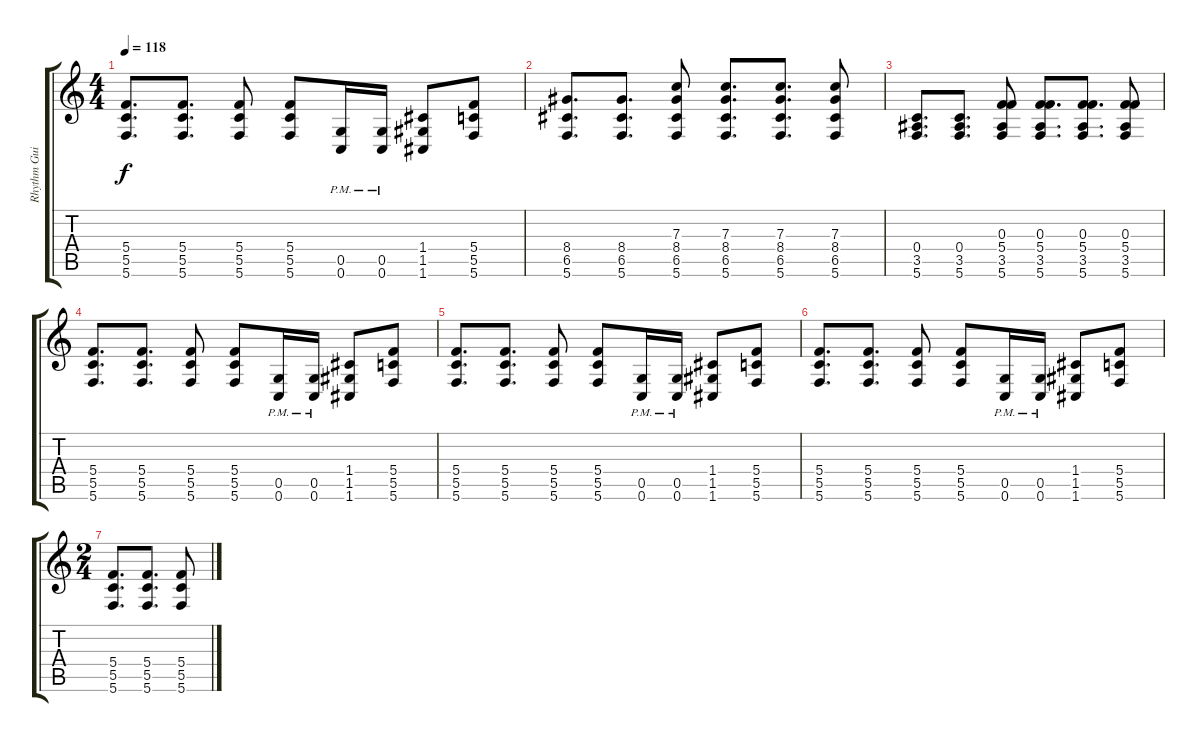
\track ("Rhythm Guitar 2" "Rhythm Gui") {instrument distortionguitar}
\staff {score tabs}
\tuning (D4 A3 F3 C3 G2 C2) {hide}
\ts (4 4)
\tempo 118
\clef g2
\ks c
(5.4 5.5 5.6).8{d dy f} (5.4 5.5 5.6).8{d} (5.4 5.5 5.6).8 (5.4 5.5 5.6).8 (0.5{pm} 0.6{pm}).16 (0.5{pm} 0.6{pm}).16 (1.4 1.5 1.6).8 (5.4 5.5 5.6).8 |
(8.4 6.5 5.6).8{d} (8.4 6.5 5.6).8{d} (7.3 8.4 6.5 5.6).8 (7.3 8.4 6.5 5.6).8{d} (7.3 8.4 6.5 5.6).8{d} (7.3 8.4 6.5 5.6).8 |
(0.4 3.5 5.6).8{d} (0.4 3.5 5.6).8{d} (0.3 5.4 3.5 5.6).8 (0.3 5.4 3.5 5.6).8{d} (0.3 5.4 3.5 5.6).8{d} (0.3 5.4 3.5 5.6).8 |
(5.4 5.5 5.6).8{d} (5.4 5.5 5.6).8{d} (5.4 5.5 5.6).8 (5.4 5.5 5.6).8 (0.5{pm} 0.6{pm}).16 (0.5{pm} 0.6{pm}).16 (1.4 1.5 1.6).8 (5.4 5.5 5.6).8 |
(5.4 5.5 5.6).8{d} (5.4 5.5 5.6).8{d} (5.4 5.5 5.6).8 (5.4 5.5 5.6).8 (0.5{pm} 0.6{pm}).16 (0.5{pm} 0.6{pm}).16 (1.4 1.5 1.6).8 (5.4 5.5 5.6).8 |
(5.4 5.5 5.6).8{d} (5.4 5.5 5.6).8{d} (5.4 5.5 5.6).8 (5.4 5.5 5.6).8 (0.5{pm} 0.6{pm}).16 (0.5{pm} 0.6{pm}).16 (1.4 1.5 1.6).8 (5.4 5.5 5.6).8 |
\ts (2 4)
(5.4 5.5 5.6).8{d} (5.4 5.5 5.6).8{d} (5.4 5.5 5.6).8
